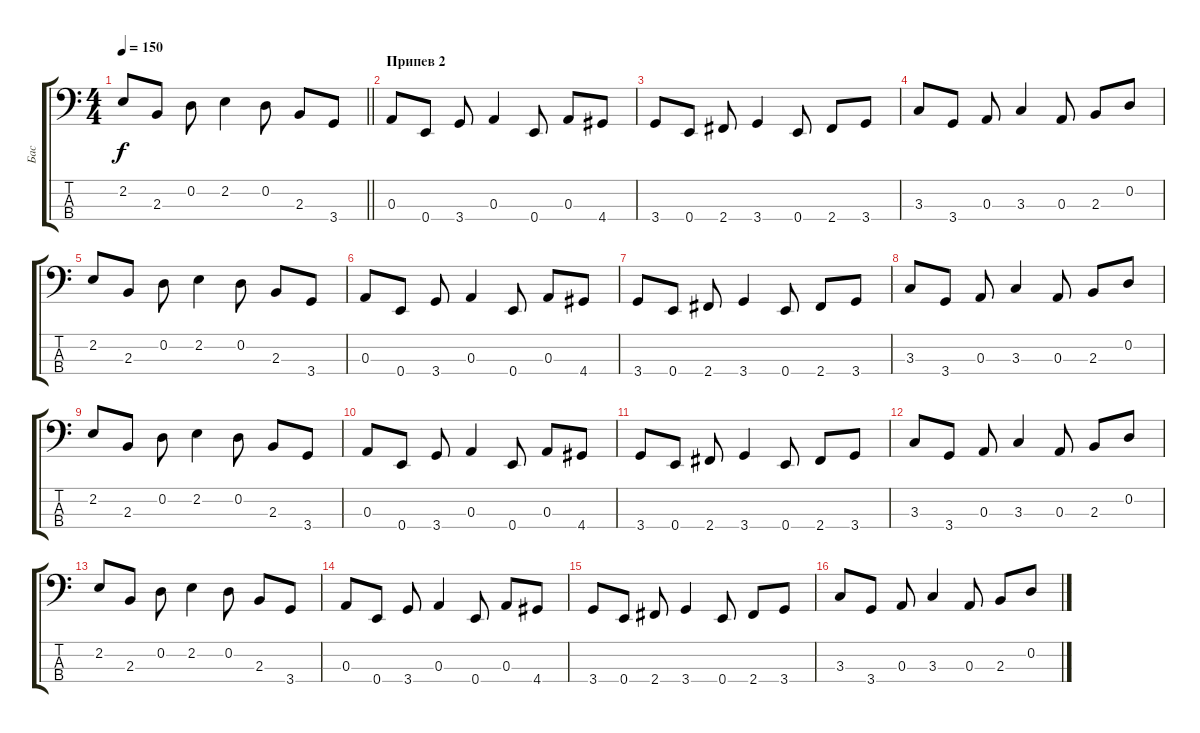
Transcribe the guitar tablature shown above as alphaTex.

\track ("Бас" "Бас") {instrument electricbasspick}
\staff {score tabs}
\tuning (G2 D2 A1 E1) {hide}
\ts (4 4)
\tempo 150
\clef f4
\barLineRight lightlight
\ks c
2.2.8{dy f} 2.3.8 0.2.8 2.2.4 0.2.8 2.3.8 3.4.8 |
\section ("" "Припев 2")
0.3.8{volume 14 instrument electricbassfinger} 0.4.8 3.4.8 0.3.4 0.4.8 0.3.8 4.4.8 |
3.4.8 0.4.8 2.4.8 3.4.4 0.4.8 2.4.8 3.4.8 |
3.3.8 3.4.8 0.3.8 3.3.4 0.3.8 2.3.8 0.2.8 |
2.2.8 2.3.8 0.2.8 2.2.4 0.2.8 2.3.8 3.4.8 |
0.3.8 0.4.8 3.4.8 0.3.4 0.4.8 0.3.8 4.4.8 |
3.4.8 0.4.8 2.4.8 3.4.4 0.4.8 2.4.8 3.4.8 |
3.3.8 3.4.8 0.3.8 3.3.4 0.3.8 2.3.8 0.2.8 |
2.2.8 2.3.8 0.2.8 2.2.4 0.2.8 2.3.8 3.4.8 |
0.3.8 0.4.8 3.4.8 0.3.4 0.4.8 0.3.8 4.4.8 |
3.4.8 0.4.8 2.4.8 3.4.4 0.4.8 2.4.8 3.4.8 |
3.3.8 3.4.8 0.3.8 3.3.4 0.3.8 2.3.8 0.2.8 |
2.2.8 2.3.8 0.2.8 2.2.4 0.2.8 2.3.8 3.4.8 |
0.3.8 0.4.8 3.4.8 0.3.4 0.4.8 0.3.8 4.4.8 |
3.4.8 0.4.8 2.4.8 3.4.4 0.4.8 2.4.8 3.4.8 |
3.3.8 3.4.8 0.3.8 3.3.4 0.3.8 2.3.8 0.2.8
